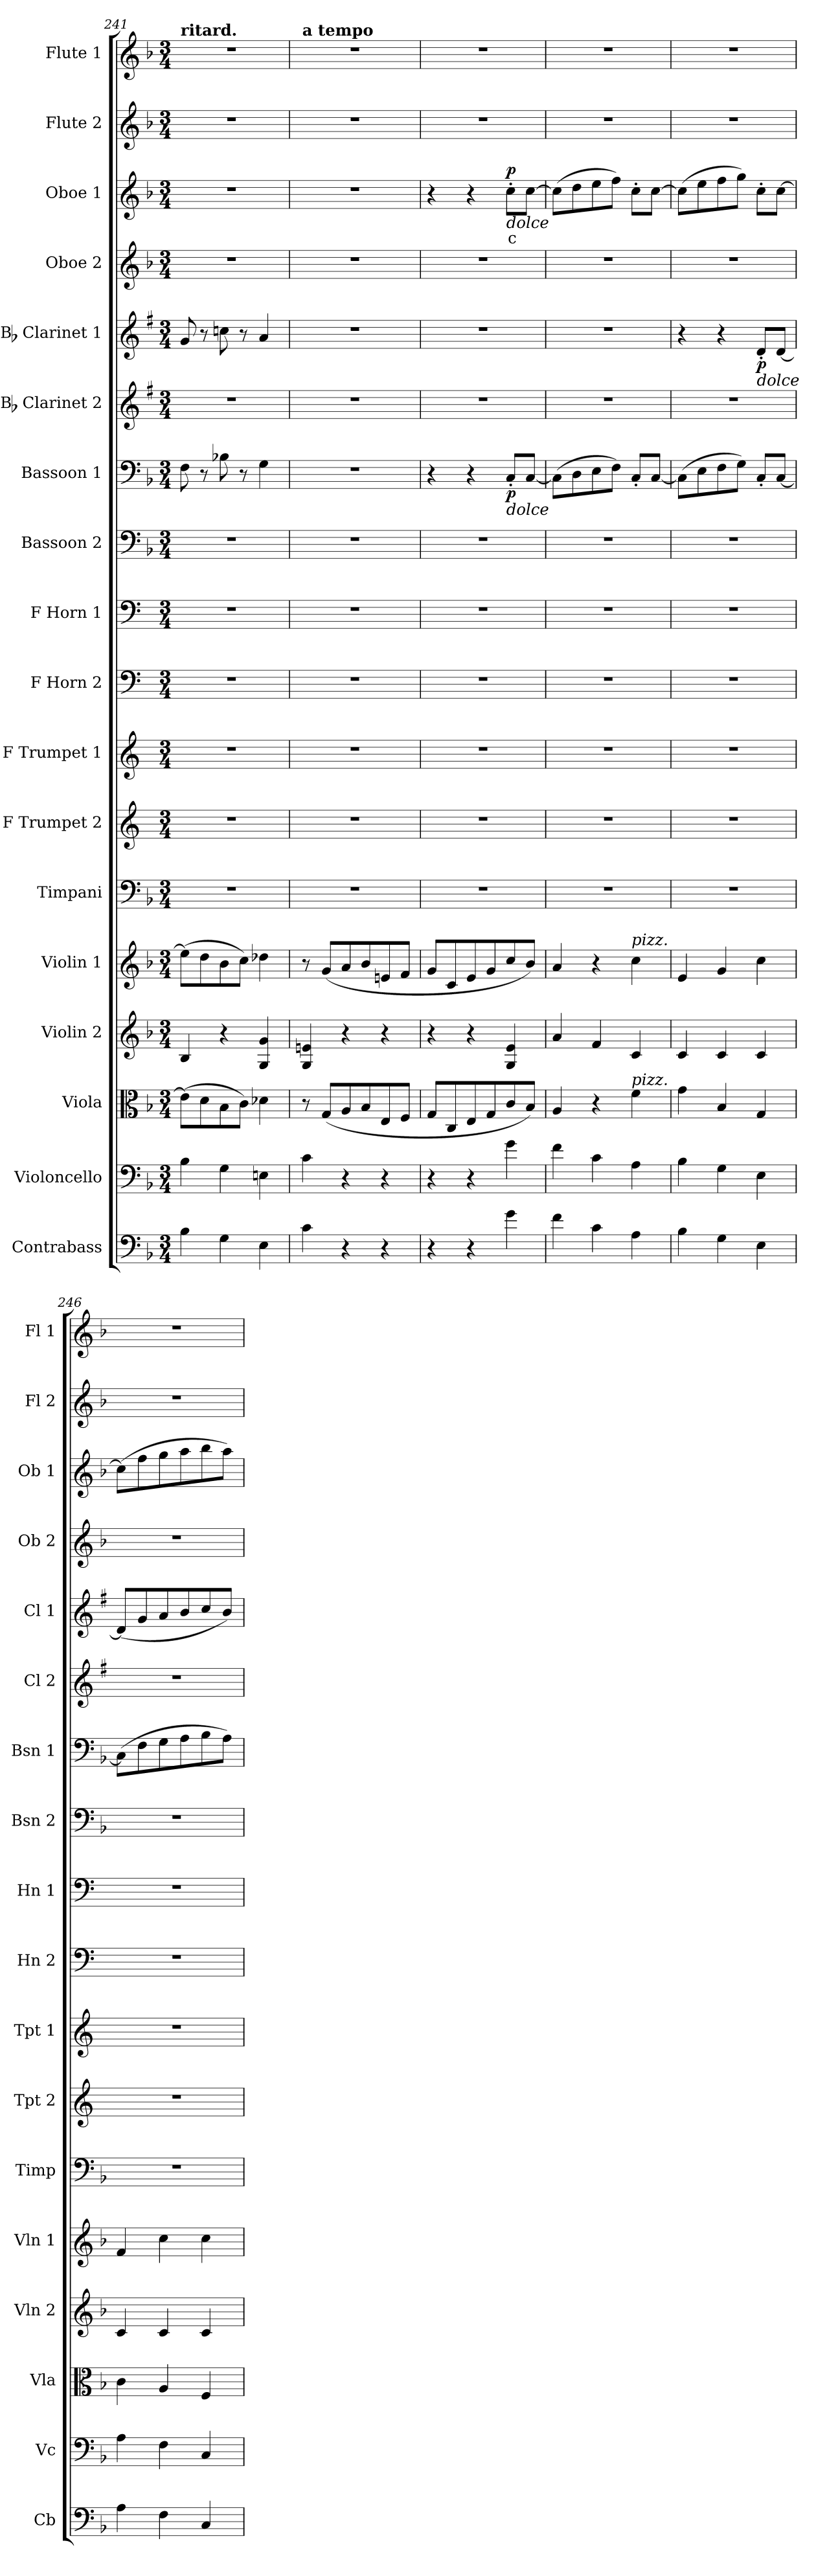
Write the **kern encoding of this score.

**kern	**kern	**kern	**kern	**kern	**kern	**kern	**kern	**kern	**kern	**kern	**kern	**dynam	**kern	**kern	**dynam	**kern	**kern	**text	**dynam	**kern	**kern
*part18	*part17	*part16	*part15	*part14	*part13	*part12	*part11	*part10	*part9	*part8	*part7	*part7	*part6	*part5	*part5	*part4	*part3	*part3	*part3	*part2	*part1
*staff18	*staff17	*staff16	*staff15	*staff14	*staff13	*staff12	*staff11	*staff10	*staff9	*staff8	*staff7	*staff7	*staff6	*staff5	*staff5	*staff4	*staff3	*staff3	*staff3	*staff2	*staff1
*I"Contrabass	*I"Violoncello	*I"Viola	*I"Violin 2	*I"Violin 1	*I"Timpani	*I"F Trumpet 2	*I"F Trumpet 1	*I"F Horn 2	*I"F Horn 1	*I"Bassoon 2	*I"Bassoon 1	*	*I"Bb Clarinet 2	*I"Bb Clarinet 1	*	*I"Oboe 2	*I"Oboe 1	*	*	*I"Flute 2	*I"Flute 1
*I'Cb	*I'Vc	*I'Vla	*I'Vln 2	*I'Vln 1	*I'Timp	*I'Tpt 2	*I'Tpt 1	*I'Hn 2	*I'Hn 1	*I'Bsn 2	*I'Bsn 1	*	*I'Cl 2	*I'Cl 1	*	*I'Ob 2	*I'Ob 1	*	*	*I'Fl 2	*I'Fl 1
*clefF4	*clefF4	*clefC3	*clefG2	*clefG2	*clefF4	*clefG2	*clefG2	*clefF4	*clefF4	*clefF4	*clefF4	*	*clefG2	*clefG2	*	*clefG2	*clefG2	*	*	*clefG2	*clefG2
*ITrd7c12	*	*	*	*	*	*ITrd-3c-5	*ITrd-3c-5	*ITrd4c7	*ITrd4c7	*	*	*	*ITrd1c2	*ITrd1c2	*	*	*	*	*	*	*
*k[b-]	*k[b-]	*k[b-]	*k[b-]	*k[b-]	*k[b-]	*k[b-]	*k[b-]	*k[b-]	*k[b-]	*k[b-]	*k[b-]	*	*k[b-]	*k[b-]	*	*k[b-]	*k[b-]	*	*	*k[b-]	*k[b-]
*M3/4	*M3/4	*M3/4	*M3/4	*M3/4	*M3/4	*M3/4	*M3/4	*M3/4	*M3/4	*M3/4	*M3/4	*	*M3/4	*M3/4	*	*M3/4	*M3/4	*	*	*M3/4	*M3/4
=241	=241	=241	=241	=241	=241	=241	=241	=241	=241	=241	=241	=241	=241	=241	=241	=241	=241	=241	=241	=241	=241
!	!	!	!	!	!	!	!	!	!	!	!	!	!	!	!	!	!	!	!	!	!LO:TX:a:B:t=ritard.
4BB-\	4B-\	(8e-\L]	4B-/	(8ee-\L]	2.r	2.r	2.r	2.r	2.r	2.r	8F\	.	2.r	8f/	.	2.r	2.r	.	.	2.r	2.r
.	.	8d\	.	8dd\	.	.	.	.	.	.	8r	.	.	8r	.	.	.	.	.	.	.
4GG\	4G\	8B-\	4r	8b-\	.	.	.	.	.	.	8B-X\	.	.	8b-X\	.	.	.	.	.	.	.
.	.	8c\J)	.	8cc\J)	.	.	.	.	.	.	8r	.	.	8r	.	.	.	.	.	.	.
4EE\	4En\	4d-X\	4G/ 4g/	4dd-X\	.	.	.	.	.	.	4G\	.	.	4g/	.	.	.	.	.	.	.
=242	=242	=242	=242	=242	=242	=242	=242	=242	=242	=242	=242	=242	=242	=242	=242	=242	=242	=242	=242	=242	=242
!	!	!	!	!	!	!	!	!	!	!	!	!	!	!	!	!	!	!	!	!	!LO:TX:a:B:t=a tempo
4C\	4c\	8r	4G/ 4en/	8r	2.r	2.r	2.r	2.r	2.r	2.r	2.r	.	2.r	2.r	.	2.r	2.r	.	.	2.r	2.r
.	.	(8G/L	.	(8g/L	.	.	.	.	.	.	.	.	.	.	.	.	.	.	.	.	.
4r	4r	8A/	4r	8a/	.	.	.	.	.	.	.	.	.	.	.	.	.	.	.	.	.
.	.	8B-/	.	8b-/	.	.	.	.	.	.	.	.	.	.	.	.	.	.	.	.	.
4r	4r	8E/	4r	8en/	.	.	.	.	.	.	.	.	.	.	.	.	.	.	.	.	.
.	.	8F/J	.	8f/J	.	.	.	.	.	.	.	.	.	.	.	.	.	.	.	.	.
=243	=243	=243	=243	=243	=243	=243	=243	=243	=243	=243	=243	=243	=243	=243	=243	=243	=243	=243	=243	=243	=243
4r	4r	8G/L	4r	8g/L	2.r	2.r	2.r	2.r	2.r	2.r	4r	.	2.r	2.r	.	2.r	4r	.	.	2.r	2.r
.	.	8C/	.	8c/	.	.	.	.	.	.	.	.	.	.	.	.	.	.	.	.	.
4r	4r	8E/	4r	8e/	.	.	.	.	.	.	4r	.	.	.	.	.	4r	.	.	.	.
.	.	8G/	.	8g/	.	.	.	.	.	.	.	.	.	.	.	.	.	.	.	.	.
!	!	!	!	!	!	!	!	!	!	!	!	!	!	!	!	!	!LO:TX:b:i:t=dolce	!	!	!	!
!	!	!	!	!	!	!	!	!	!	!	!LO:TX:b:i:t=dolce	!	!	!	!	!	!	!	!	!	!
!	!	!	!	!	!	!	!	!	!	!	!	!LO:DY:b	!	!	!	!	!	!LO:LY:b:color=#FF0000	!LO:DY:b	!	!
4G\	4g\	8c/	4G/ 4e/	8cc/	.	.	.	.	.	.	8C'/L	p	.	.	.	.	8cc'\L	c	p	.	.
.	.	8B-/J)	.	8b-/J)	.	.	.	.	.	.	[8C/J	.	.	.	.	.	[8cc\J	.	.	.	.
=244	=244	=244	=244	=244	=244	=244	=244	=244	=244	=244	=244	=244	=244	=244	=244	=244	=244	=244	=244	=244	=244
4F\	4f\	4A/	4a/	4a/	2.r	2.r	2.r	2.r	2.r	2.r	(8C\L]	.	2.r	2.r	.	2.r	(8cc\L]	.	.	2.r	2.r
.	.	.	.	.	.	.	.	.	.	.	8D\	.	.	.	.	.	8dd\	.	.	.	.
4C\	4c\	4r	4f/	4r	.	.	.	.	.	.	8E\	.	.	.	.	.	8ee\	.	.	.	.
.	.	.	.	.	.	.	.	.	.	.	8F\J)	.	.	.	.	.	8ff\J)	.	.	.	.
!	!	!	!	!LO:TX:i:t=pizz.	!	!	!	!	!	!	!	!	!	!	!	!	!	!	!	!	!
!	!	!LO:TX:i:t=pizz.	!	!	!	!	!	!	!	!	!	!	!	!	!	!	!	!	!	!	!
4AA\	4A\	4f\	4c/	4cc\	.	.	.	.	.	.	8C'/L	.	.	.	.	.	8cc'\L	.	.	.	.
.	.	.	.	.	.	.	.	.	.	.	[8C/J	.	.	.	.	.	[8cc\J	.	.	.	.
=245	=245	=245	=245	=245	=245	=245	=245	=245	=245	=245	=245	=245	=245	=245	=245	=245	=245	=245	=245	=245	=245
4BB-\	4B-\	4g\	4c/	4e/	2.r	2.r	2.r	2.r	2.r	2.r	(8C\L]	.	2.r	4r	.	2.r	(8cc\L]	.	.	2.r	2.r
.	.	.	.	.	.	.	.	.	.	.	8E\	.	.	.	.	.	8ee\	.	.	.	.
4GG\	4G\	4B-/	4c/	4g/	.	.	.	.	.	.	8F\	.	.	4r	.	.	8ff\	.	.	.	.
.	.	.	.	.	.	.	.	.	.	.	8G\J)	.	.	.	.	.	8gg\J)	.	.	.	.
!	!	!	!	!	!	!	!	!	!	!	!	!	!	!LO:TX:b:i:t=dolce	!	!	!	!	!	!	!
!	!	!	!	!	!	!	!	!	!	!	!	!	!	!	!LO:DY:b	!	!	!	!	!	!
4EE\	4E\	4G/	4c/	4cc\	.	.	.	.	.	.	8C'/L	.	.	8c'/L	p	.	8cc'\L	.	.	.	.
.	.	.	.	.	.	.	.	.	.	.	[8C/J	.	.	[8c/J	.	.	[8cc\J	.	.	.	.
=246	=246	=246	=246	=246	=246	=246	=246	=246	=246	=246	=246	=246	=246	=246	=246	=246	=246	=246	=246	=246	=246
4AA\	4A\	4c\	4c/	4f/	2.r	2.r	2.r	2.r	2.r	2.r	(8C\L]	.	2.r	(8c/L]	.	2.r	(8cc\L]	.	.	2.r	2.r
.	.	.	.	.	.	.	.	.	.	.	8F\	.	.	8f/	.	.	8ff\	.	.	.	.
4FF\	4F\	4A/	4c/	4cc\	.	.	.	.	.	.	8G\	.	.	8g/	.	.	8gg\	.	.	.	.
.	.	.	.	.	.	.	.	.	.	.	8A\	.	.	8a/	.	.	8aa\	.	.	.	.
4CC/	4C/	4F/	4c/	4cc\	.	.	.	.	.	.	8B-\	.	.	8b-/	.	.	8bb-\	.	.	.	.
.	.	.	.	.	.	.	.	.	.	.	8A\J)	.	.	8a/J)	.	.	8aa\J)	.	.	.	.
=	=	=	=	=	=	=	=	=	=	=	=	=	=	=	=	=	=	=	=	=	=
*-	*-	*-	*-	*-	*-	*-	*-	*-	*-	*-	*-	*-	*-	*-	*-	*-	*-	*-	*-	*-	*-
